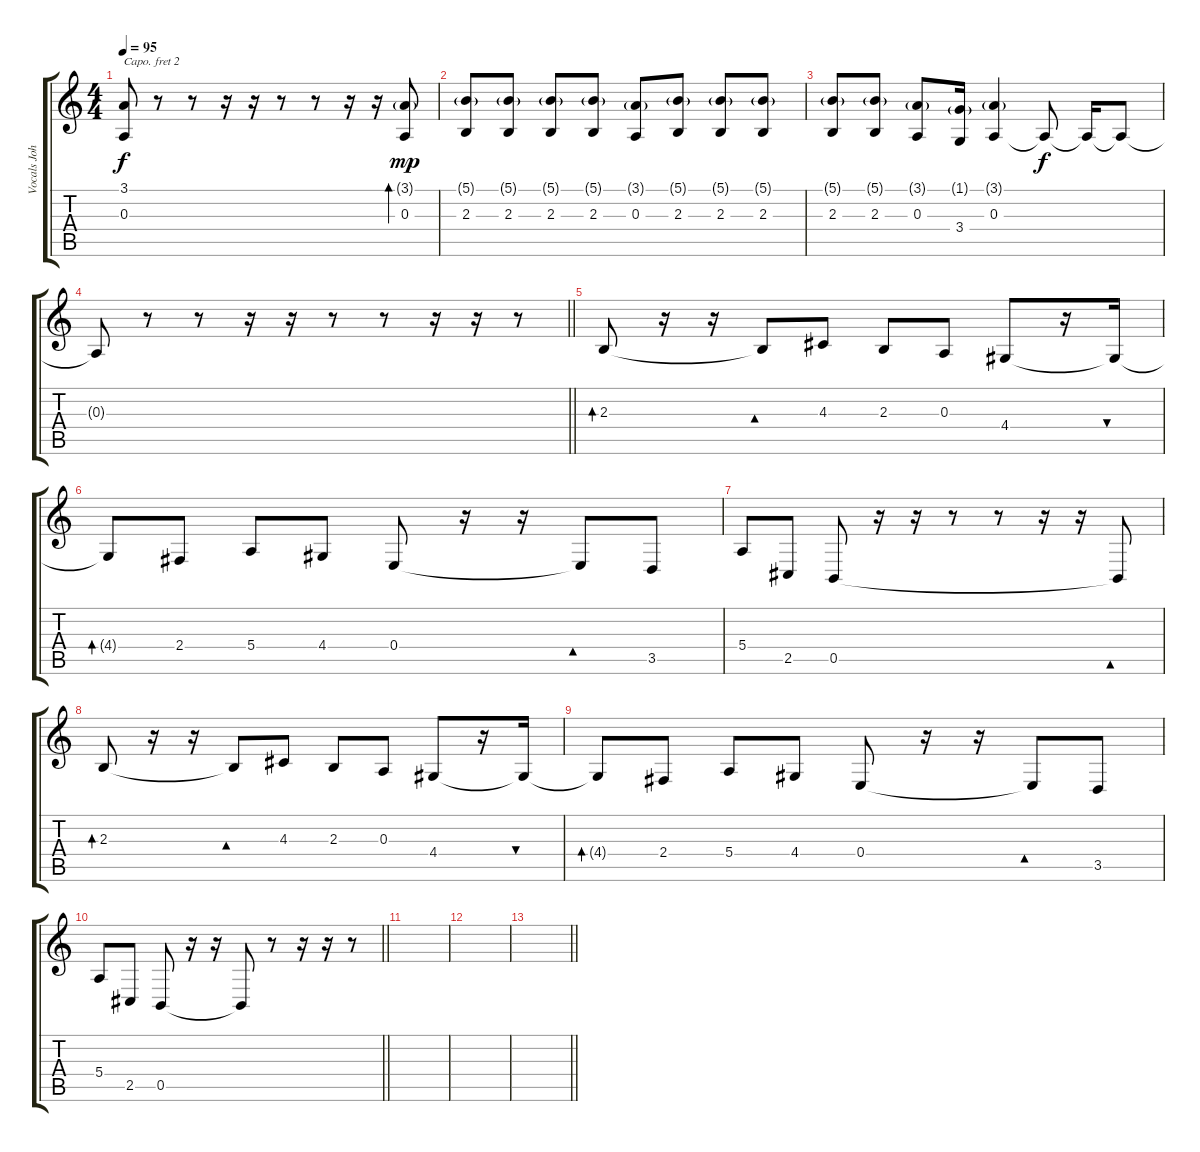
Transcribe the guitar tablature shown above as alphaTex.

\track ("Vocals John - Paul Capo" "Vocals Joh") {instrument baritonesax}
\staff {score tabs}
\capo 2
\tuning (E4 B3 G3 D3 A2 E2) {hide}
\ts (4 4)
\tempo 95
\clef g2
\ks c
(3.1{t} 0.3{t}).8{dy f} r.8 r.8 r.16 r.16 r.8 r.8 r.16 r.16 (3.1{g} 0.3).8{bd 60 dy mp} |
(5.1{g} 2.3).8 (5.1{g} 2.3).8 (5.1{g} 2.3).8 (5.1{g} 2.3).8 (3.1{g} 0.3).8 (5.1{g} 2.3).8 (5.1{g} 2.3).8 (5.1{g} 2.3).8 |
(5.1{g} 2.3).8 (5.1{g} 2.3).8 (3.1{g} 0.3).8 (1.1{g} 3.4).16 (3.1{g} 0.3).4 0.3{t}.8{dy f} 0.3{t}.16 0.3{t}.8 |
\barLineRight lightlight
0.3{t}.8 r.8 r.8 r.16 r.16 r.8 r.8 r.16 r.16 r.8 |
2.3.8{bd 60} r.16 r.16 2.3{t}.8{bd 60} 4.3.8 2.3.8 0.3.8 4.4.8 r.16 4.4{t}.16{bu 60} |
4.4{t}.8{bd 60} 2.4.8 5.4.8 4.4.8 0.4.8 r.16 r.16 0.4{t}.8{bd 60} 3.5.8 |
5.4.8 2.5.8 0.5.8 r.16 r.16 r.8 r.8 r.16 r.16 0.5{t}.8{bd 60} |
2.3.8{bd 60} r.16 r.16 2.3{t}.8{bd 60} 4.3.8 2.3.8 0.3.8 4.4.8 r.16 4.4{t}.16{bu 60} |
4.4{t}.8{bd 60} 2.4.8 5.4.8 4.4.8 0.4.8 r.16 r.16 0.4{t}.8{bd 60} 3.5.8 |
\barLineRight lightlight
5.4.8 2.5.8 0.5.8 r.16 r.16 0.5{t}.8 r.8 r.16 r.16 r.8 |
|
|
\barLineRight lightlight
